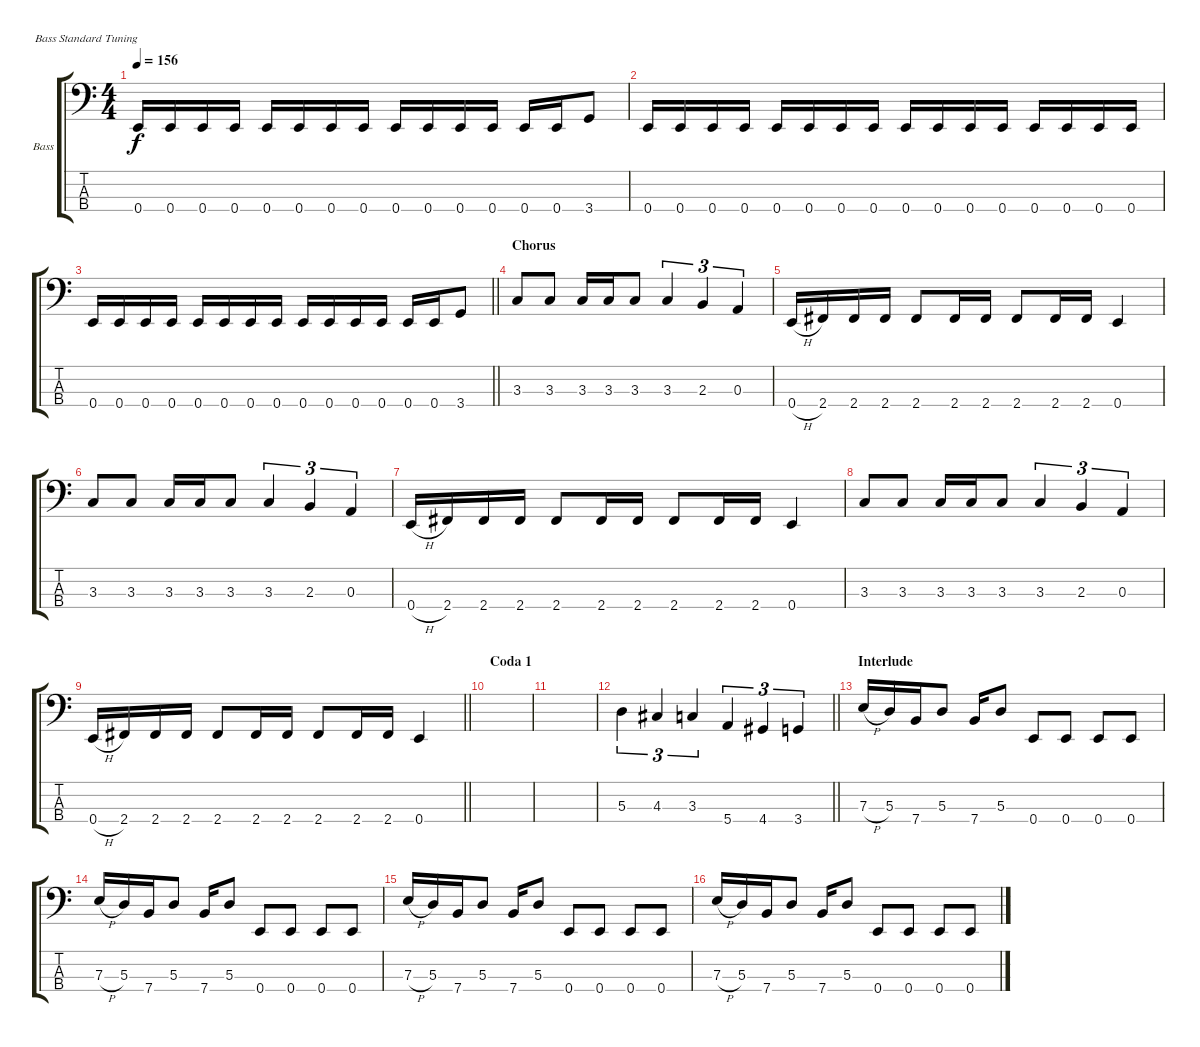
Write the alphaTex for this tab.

\bracketExtendMode groupsimilarinstruments
\firstSystemTrackNameOrientation horizontal
\otherSystemsTrackNameOrientation horizontal
\track ("Bass" "Bass") {instrument electricbassfinger}
\staff {score tabs}
\tuning (G2 D2 A1 E1)
\ts (4 4)
\tempo 156
\clef f4
\ks c
0.4.16{dy f} 0.4.16 0.4.16 0.4.16 0.4.16 0.4.16 0.4.16 0.4.16 0.4.16 0.4.16 0.4.16 0.4.16 0.4.16 0.4.16 3.4.8 |
0.4.16 0.4.16 0.4.16 0.4.16 0.4.16 0.4.16 0.4.16 0.4.16 0.4.16 0.4.16 0.4.16 0.4.16 0.4.16 0.4.16 0.4.16 0.4.16 |
\barLineRight lightlight
0.4.16 0.4.16 0.4.16 0.4.16 0.4.16 0.4.16 0.4.16 0.4.16 0.4.16 0.4.16 0.4.16 0.4.16 0.4.16 0.4.16 3.4.8 |
\section ("" "Chorus")
3.3.8 3.3.8 3.3.16 3.3.16 3.3.8 3.3.4{tu (3 2)} 2.3.4{tu (3 2)} 0.3.4{tu (3 2)} |
0.4{h}.16 2.4.16 2.4.16 2.4.16 2.4.8 2.4.16 2.4.16 2.4.8 2.4.16 2.4.16 0.4.4 |
3.3.8 3.3.8 3.3.16 3.3.16 3.3.8 3.3.4{tu (3 2)} 2.3.4{tu (3 2)} 0.3.4{tu (3 2)} |
0.4{h}.16 2.4.16 2.4.16 2.4.16 2.4.8 2.4.16 2.4.16 2.4.8 2.4.16 2.4.16 0.4.4 |
3.3.8 3.3.8 3.3.16 3.3.16 3.3.8 3.3.4{tu (3 2)} 2.3.4{tu (3 2)} 0.3.4{tu (3 2)} |
\barLineRight lightlight
0.4{h}.16 2.4.16 2.4.16 2.4.16 2.4.8 2.4.16 2.4.16 2.4.8 2.4.16 2.4.16 0.4.4 |
\section ("" "Coda 1")
|
|
\barLineRight lightlight
5.3.4{tu (3 2)} 4.3.4{tu (3 2)} 3.3.4{tu (3 2)} 5.4.4{tu (3 2)} 4.4.4{tu (3 2)} 3.4.4{tu (3 2)} |
\section ("" "Interlude")
7.3{h}.16 5.3.16 7.4.16 5.3.8 7.4.16 5.3.8 0.4.8 0.4.8 0.4.8 0.4.8 |
7.3{h}.16 5.3.16 7.4.16 5.3.8 7.4.16 5.3.8 0.4.8 0.4.8 0.4.8 0.4.8 |
7.3{h}.16 5.3.16 7.4.16 5.3.8 7.4.16 5.3.8 0.4.8 0.4.8 0.4.8 0.4.8 |
7.3{h}.16 5.3.16 7.4.16 5.3.8 7.4.16 5.3.8 0.4.8 0.4.8 0.4.8 0.4.8
